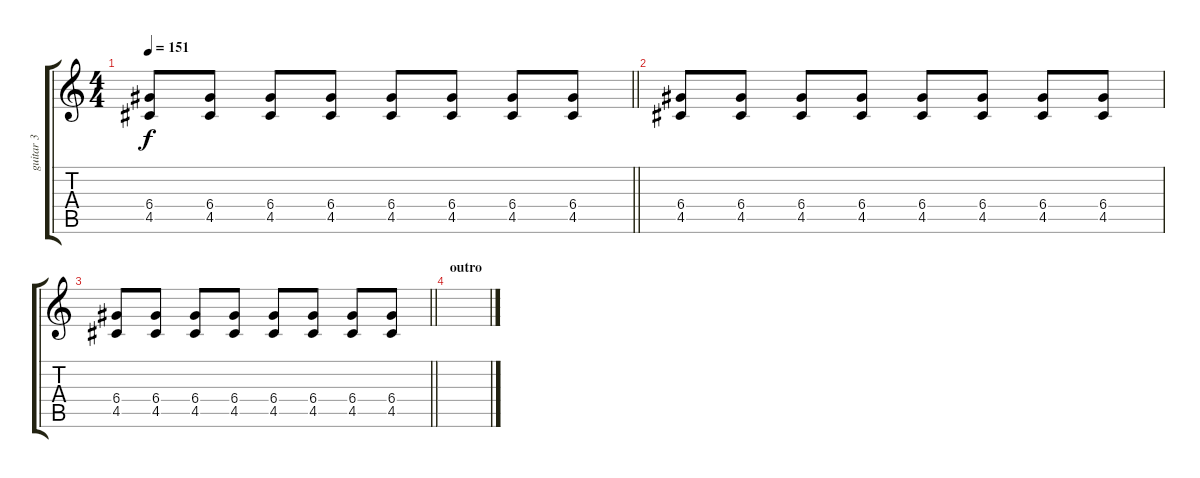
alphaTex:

\track ("guitar 3" "guitar 3") {instrument distortionguitar}
\staff {score tabs}
\tuning (E4 B3 G3 D3 A2 E2) {hide}
\ts (4 4)
\tempo 151
\clef g2
\barLineRight lightlight
\ks c
(6.4 4.5).8{dy f} (6.4 4.5).8 (6.4 4.5).8 (6.4 4.5).8 (6.4 4.5).8 (6.4 4.5).8 (6.4 4.5).8 (6.4 4.5).8 |
(6.4 4.5).8 (6.4 4.5).8 (6.4 4.5).8 (6.4 4.5).8 (6.4 4.5).8 (6.4 4.5).8 (6.4 4.5).8 (6.4 4.5).8 |
\barLineRight lightlight
(6.4 4.5).8 (6.4 4.5).8 (6.4 4.5).8 (6.4 4.5).8 (6.4 4.5).8 (6.4 4.5).8 (6.4 4.5).8 (6.4 4.5).8 |
\section ("" "outro")
